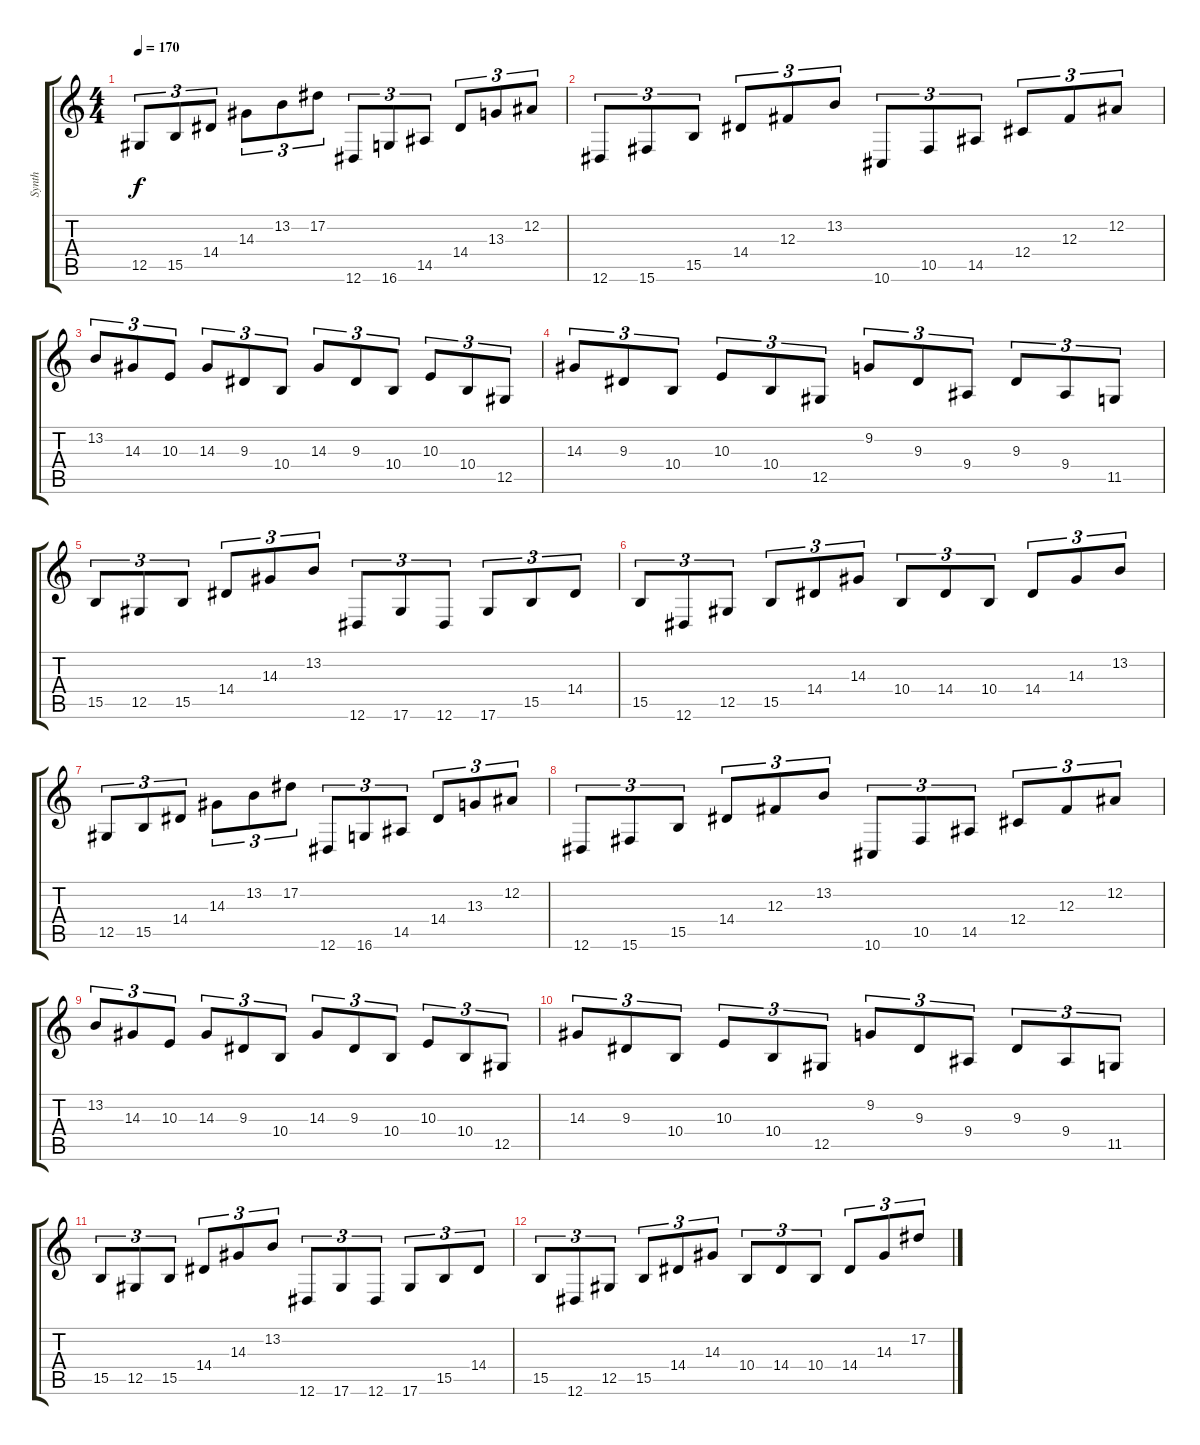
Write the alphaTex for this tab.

\track ("Synth" "Synth") {instrument vibraphone}
\staff {score tabs}
\tuning (Eb4 Bb3 Gb3 Db3 Ab2 Eb2) {hide}
\ts (4 4)
\tempo 170
\clef g2
\ks c
12.5.8{tu (3 2) dy f} 15.5.8{tu (3 2)} 14.4.8{tu (3 2)} 14.3.8{tu (3 2)} 13.2.8{tu (3 2)} 17.2.8{tu (3 2)} 12.6.8{tu (3 2)} 16.6.8{tu (3 2)} 14.5.8{tu (3 2)} 14.4.8{tu (3 2)} 13.3.8{tu (3 2)} 12.2.8{tu (3 2)} |
12.6.8{tu (3 2)} 15.6.8{tu (3 2)} 15.5.8{tu (3 2)} 14.4.8{tu (3 2)} 12.3.8{tu (3 2)} 13.2.8{tu (3 2)} 10.6.8{tu (3 2)} 10.5.8{tu (3 2)} 14.5.8{tu (3 2)} 12.4.8{tu (3 2)} 12.3.8{tu (3 2)} 12.2.8{tu (3 2)} |
13.2.8{tu (3 2)} 14.3.8{tu (3 2)} 10.3.8{tu (3 2)} 14.3.8{tu (3 2)} 9.3.8{tu (3 2)} 10.4.8{tu (3 2)} 14.3.8{tu (3 2)} 9.3.8{tu (3 2)} 10.4.8{tu (3 2)} 10.3.8{tu (3 2)} 10.4.8{tu (3 2)} 12.5.8{tu (3 2)} |
14.3.8{tu (3 2)} 9.3.8{tu (3 2)} 10.4.8{tu (3 2)} 10.3.8{tu (3 2)} 10.4.8{tu (3 2)} 12.5.8{tu (3 2)} 9.2.8{tu (3 2)} 9.3.8{tu (3 2)} 9.4.8{tu (3 2)} 9.3.8{tu (3 2)} 9.4.8{tu (3 2)} 11.5.8{tu (3 2)} |
15.5.8{tu (3 2)} 12.5.8{tu (3 2)} 15.5.8{tu (3 2)} 14.4.8{tu (3 2)} 14.3.8{tu (3 2)} 13.2.8{tu (3 2)} 12.6.8{tu (3 2)} 17.6.8{tu (3 2)} 12.6.8{tu (3 2)} 17.6.8{tu (3 2)} 15.5.8{tu (3 2)} 14.4.8{tu (3 2)} |
15.5.8{tu (3 2)} 12.6.8{tu (3 2)} 12.5.8{tu (3 2)} 15.5.8{tu (3 2)} 14.4.8{tu (3 2)} 14.3.8{tu (3 2)} 10.4.8{tu (3 2)} 14.4.8{tu (3 2)} 10.4.8{tu (3 2)} 14.4.8{tu (3 2)} 14.3.8{tu (3 2)} 13.2.8{tu (3 2)} |
12.5.8{tu (3 2)} 15.5.8{tu (3 2)} 14.4.8{tu (3 2)} 14.3.8{tu (3 2)} 13.2.8{tu (3 2)} 17.2.8{tu (3 2)} 12.6.8{tu (3 2)} 16.6.8{tu (3 2)} 14.5.8{tu (3 2)} 14.4.8{tu (3 2)} 13.3.8{tu (3 2)} 12.2.8{tu (3 2)} |
12.6.8{tu (3 2)} 15.6.8{tu (3 2)} 15.5.8{tu (3 2)} 14.4.8{tu (3 2)} 12.3.8{tu (3 2)} 13.2.8{tu (3 2)} 10.6.8{tu (3 2)} 10.5.8{tu (3 2)} 14.5.8{tu (3 2)} 12.4.8{tu (3 2)} 12.3.8{tu (3 2)} 12.2.8{tu (3 2)} |
13.2.8{tu (3 2)} 14.3.8{tu (3 2)} 10.3.8{tu (3 2)} 14.3.8{tu (3 2)} 9.3.8{tu (3 2)} 10.4.8{tu (3 2)} 14.3.8{tu (3 2)} 9.3.8{tu (3 2)} 10.4.8{tu (3 2)} 10.3.8{tu (3 2)} 10.4.8{tu (3 2)} 12.5.8{tu (3 2)} |
14.3.8{tu (3 2)} 9.3.8{tu (3 2)} 10.4.8{tu (3 2)} 10.3.8{tu (3 2)} 10.4.8{tu (3 2)} 12.5.8{tu (3 2)} 9.2.8{tu (3 2)} 9.3.8{tu (3 2)} 9.4.8{tu (3 2)} 9.3.8{tu (3 2)} 9.4.8{tu (3 2)} 11.5.8{tu (3 2)} |
15.5.8{tu (3 2)} 12.5.8{tu (3 2)} 15.5.8{tu (3 2)} 14.4.8{tu (3 2)} 14.3.8{tu (3 2)} 13.2.8{tu (3 2)} 12.6.8{tu (3 2)} 17.6.8{tu (3 2)} 12.6.8{tu (3 2)} 17.6.8{tu (3 2)} 15.5.8{tu (3 2)} 14.4.8{tu (3 2)} |
15.5.8{tu (3 2)} 12.6.8{tu (3 2)} 12.5.8{tu (3 2)} 15.5.8{tu (3 2)} 14.4.8{tu (3 2)} 14.3.8{tu (3 2)} 10.4.8{tu (3 2)} 14.4.8{tu (3 2)} 10.4.8{tu (3 2)} 14.4.8{tu (3 2)} 14.3.8{tu (3 2)} 17.2.8{tu (3 2)}
